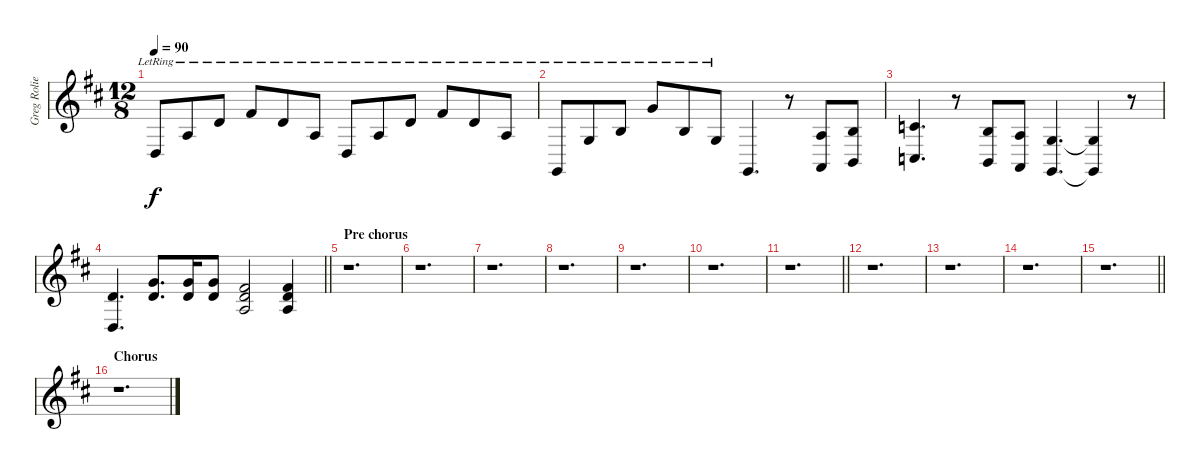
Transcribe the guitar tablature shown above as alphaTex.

\track ("Greg Rolie (Piano)" "Greg Rolie") {instrument brightacousticpiano}
\staff {score}
\tuning (E4 B3 G3 D3 A2 E2) {hide}
\ts (12 8)
\tempo 90
\clef g2
\ks d
0.4{lr}.8{dy f} 2.3{lr}.8 3.2{lr}.8 2.1{lr}.8 3.2{lr}.8 2.3{lr}.8 0.4{lr}.8 2.3{lr}.8 3.2{lr}.8 2.1{lr}.8 3.2{lr}.8 2.3{lr}.8 |
3.6{lr}.8 0.3{lr}.8 0.2{lr}.8 3.1{lr}.8 0.2{lr}.8 0.3{lr}.8 3.6.4{d} r.8 (7.4 5.6).8 (9.4 7.6).8 |
(10.4 8.6).4{d} r.8 (4.3 2.5).8 (2.3 0.5).8 (5.4 3.6).4{d} (5.4{t} 3.6{t}).4 r.8 |
\barLineRight lightlight
(3.2 0.4).4{d} (3.1 3.2).8{d} (3.1 3.2).16 (3.1 3.2).8 (2.1 3.2 2.3).2 (2.1 3.2 2.3).4 |
\section ("" "Pre chorus")
r.1{d} |
r.1{d} |
r.1{d} |
r.1{d} |
r.1{d} |
r.1{d} |
\barLineRight lightlight
r.1{d} |
r.1{d} |
r.1{d} |
r.1{d} |
\barLineRight lightlight
r.1{d} |
\section ("" "Chorus")
r.1{d}
